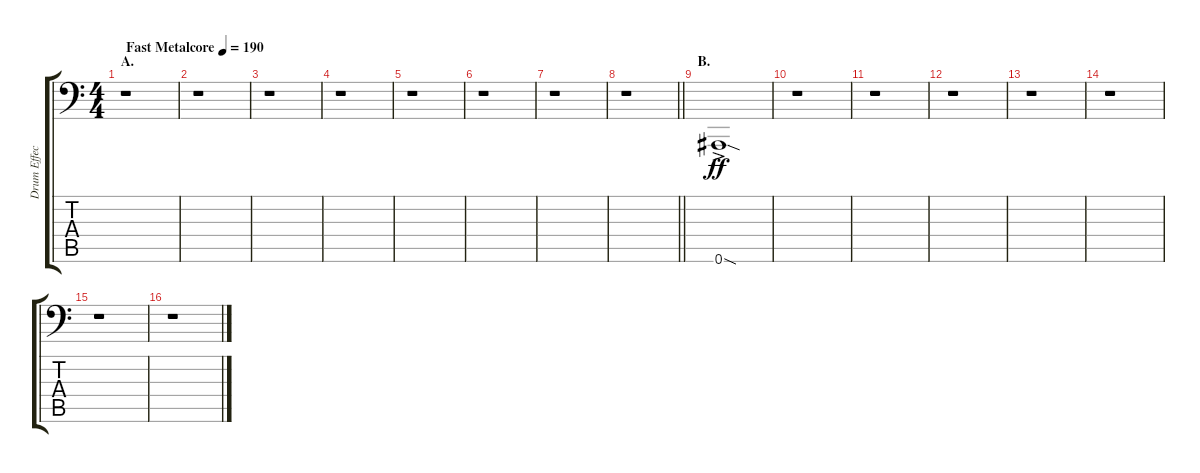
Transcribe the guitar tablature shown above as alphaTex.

\track ("Drum Effects" "Drum Effec") {instrument ocarina}
\staff {score tabs}
\tuning (C4 G3 Eb3 Bb2 F2 Bb1) {hide}
\ts (4 4)
\section ("" "A.")
\tempo (190 "Fast Metalcore")
\clef f4
\ks c
r.1{dy ff instrument ocarina} |
r.1 |
r.1 |
r.1 |
r.1 |
r.1 |
r.1 |
\barLineRight lightlight
r.1 |
\section ("" "B.")
0.6{sod ac}.1{volume 16 instrument ocarina} |
r.1 |
r.1 |
r.1 |
r.1 |
r.1 |
r.1 |
r.1
